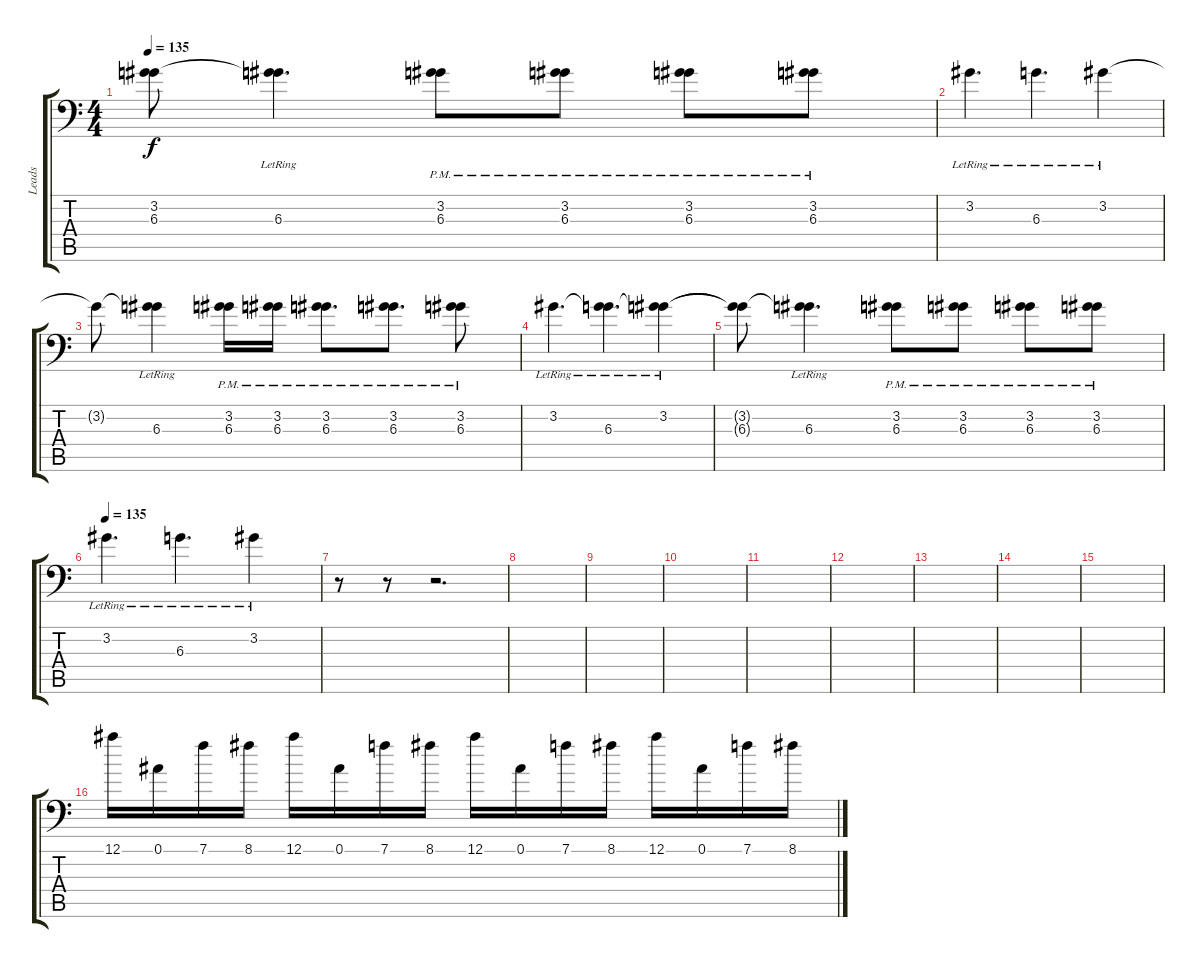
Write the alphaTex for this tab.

\track ("Leads" "Leads") {instrument distortionguitar}
\staff {score tabs}
\tuning (Bb3 F3 Db3 Ab2 Eb2 Ab1) {hide}
\ts (4 4)
\tempo 135
\clef f4
\ks c
(3.2{t} 6.3{t}).8{dy f} (3.2{t} 6.3{lr}).4{d} (3.2{pm} 6.3{pm}).8 (3.2{pm} 6.3{pm}).8 (3.2{pm} 6.3{pm}).8 (3.2{pm} 6.3{pm}).8 |
3.2{lr}.4{d} 6.3{lr}.4{d} 3.2{lr}.4 |
3.2{t}.8 (3.2{t} 6.3{lr}).4 (3.2{pm} 6.3{pm}).16 (3.2{pm} 6.3{pm}).16 (3.2{pm} 6.3{pm}).8{d} (3.2{pm} 6.3{pm}).8{d} (3.2{pm} 6.3{pm}).8 |
3.2{lr}.4{d} (3.2{t} 6.3{lr}).4{d} (3.2{lr} 6.3{t}).4 |
(3.2{t} 6.3{t}).8 (3.2{t} 6.3{lr}).4{d} (3.2{pm} 6.3{pm}).8 (3.2{pm} 6.3{pm}).8 (3.2{pm} 6.3{pm}).8 (3.2{pm} 6.3{pm}).8 |
\tempo 135
3.2{lr}.4{d} 6.3{lr}.4{d} 3.2{lr}.4 |
r.8 r.8 r.2{d} |
|
|
|
|
|
|
|
|
12.1.16 0.1.16 7.1.16 8.1.16 12.1.16 0.1.16 7.1.16 8.1.16 12.1.16 0.1.16 7.1.16 8.1.16 12.1.16 0.1.16 7.1.16 8.1.16
